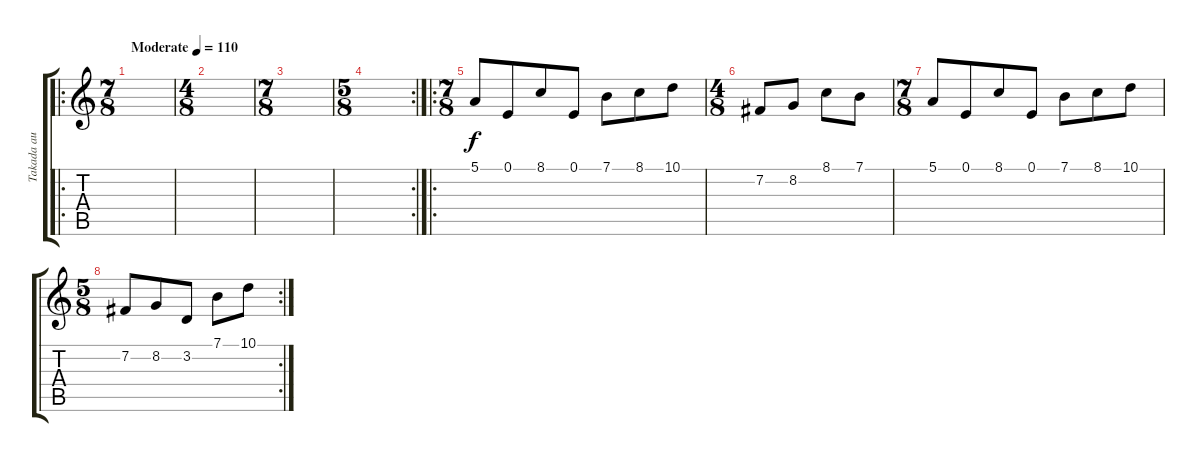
\track ("Takada au piano" "Takada au ") {instrument acousticgrandpiano}
\staff {score tabs}
\tuning (E4 B3 G3 D3 A2 E2) {hide}
\ro
\ts (7 8)
\tempo (110 "Moderate")
\clef g2
\ks c
|
\ts (4 8)
|
\ts (7 8)
|
\rc 2
\ts (5 8)
|
\ro
\ts (7 8)
5.1.8 0.1.8 8.1.8 0.1.8 7.1.8 8.1.8 10.1.8 |
\ts (4 8)
7.2.8 8.2.8 8.1.8 7.1.8 |
\ts (7 8)
5.1.8 0.1.8 8.1.8 0.1.8 7.1.8 8.1.8 10.1.8 |
\rc 2
\ts (5 8)
7.2.8 8.2.8 3.2.8 7.1.8 10.1.8
